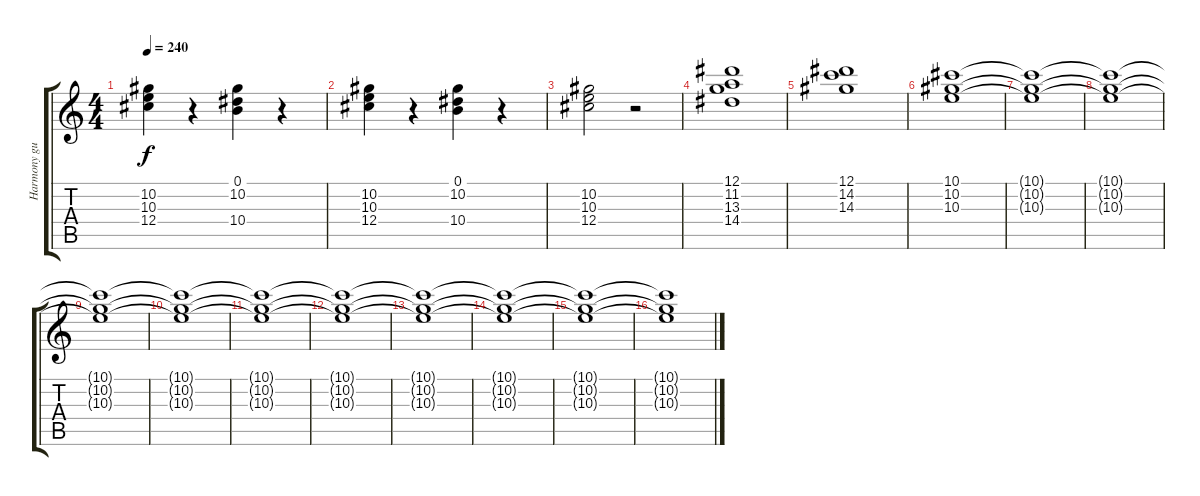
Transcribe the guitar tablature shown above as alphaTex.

\track ("Harmony guitar" "Harmony gu") {instrument distortionguitar}
\staff {score tabs}
\tuning (Eb4 Bb3 Gb3 Db3 Ab2 Eb2) {hide}
\ts (4 4)
\tempo 240
\clef g2
\ks c
(10.2 10.3 12.4).4{dy f} r.4 (0.1 10.2 10.4).4 r.4 |
(10.2 10.3 12.4).4 r.4 (0.1 10.2 10.4).4 r.4 |
(10.2 10.3 12.4).2 r.2 |
(12.1 11.2 13.3 14.4).1 |
(12.1 14.2 14.3).1 |
(10.1 10.2 10.3).1 |
(10.1{t} 10.2{t} 10.3{t}).1 |
(10.1{t} 10.2{t} 10.3{t}).1 |
(10.1{t} 10.2{t} 10.3{t}).1 |
(10.1{t} 10.2{t} 10.3{t}).1 |
(10.1{t} 10.2{t} 10.3{t}).1 |
(10.1{t} 10.2{t} 10.3{t}).1 |
(10.1{t} 10.2{t} 10.3{t}).1 |
(10.1{t} 10.2{t} 10.3{t}).1 |
(10.1{t} 10.2{t} 10.3{t}).1 |
(10.1{t} 10.2{t} 10.3{t}).1
